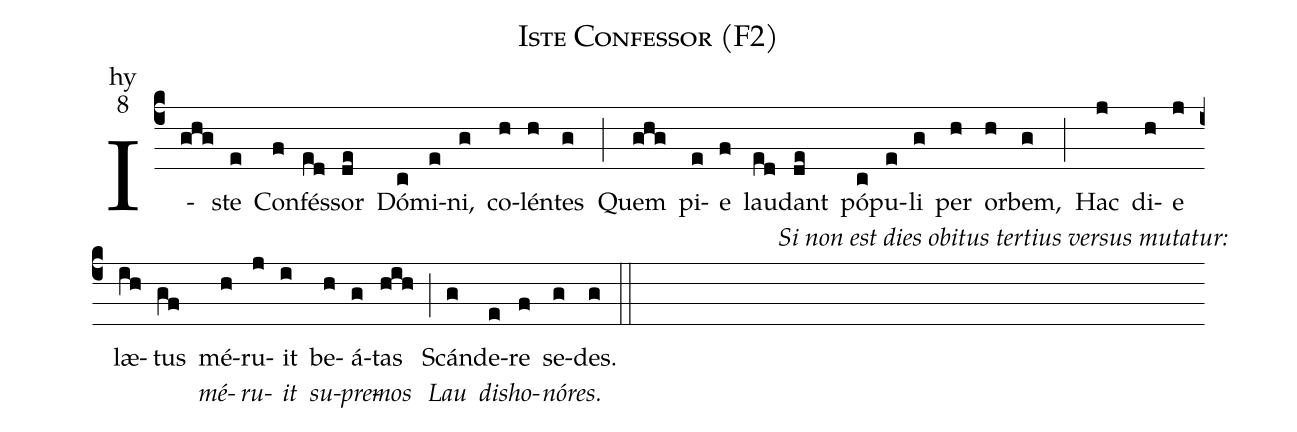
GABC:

name:Iste Confessor (F2);
office-part:hy;
mode:8;
%%
(c4) I(ghg)ste(e) Con(f)fés(ed)sor(de) Dó(c)mi(e)ni,(g) co(h)lén(h)tes(g) (;)
Quem(ghg) pi(e)e(f) lau(ed)dant[<i>Si non est dies obitus tertius versus mutatur:</i>](de) pó(c)pu(e)li(g) per(h) or(h)bem,(g) (;)
Hac(j) di(h)e(j) læ(ih)tus(gf) mé[mé-](h)ru[ru-](j)it[it](i) be[su-](h)á[<v>\hspace{-0.4em}</v>pre-](g)tas[mos](hih) (;)
Scán[<v>\ </v>Lau](g)de[<v>\ </v>dis](e)re[ho-](f) se[nóres.](g)des.(g)  (::)
